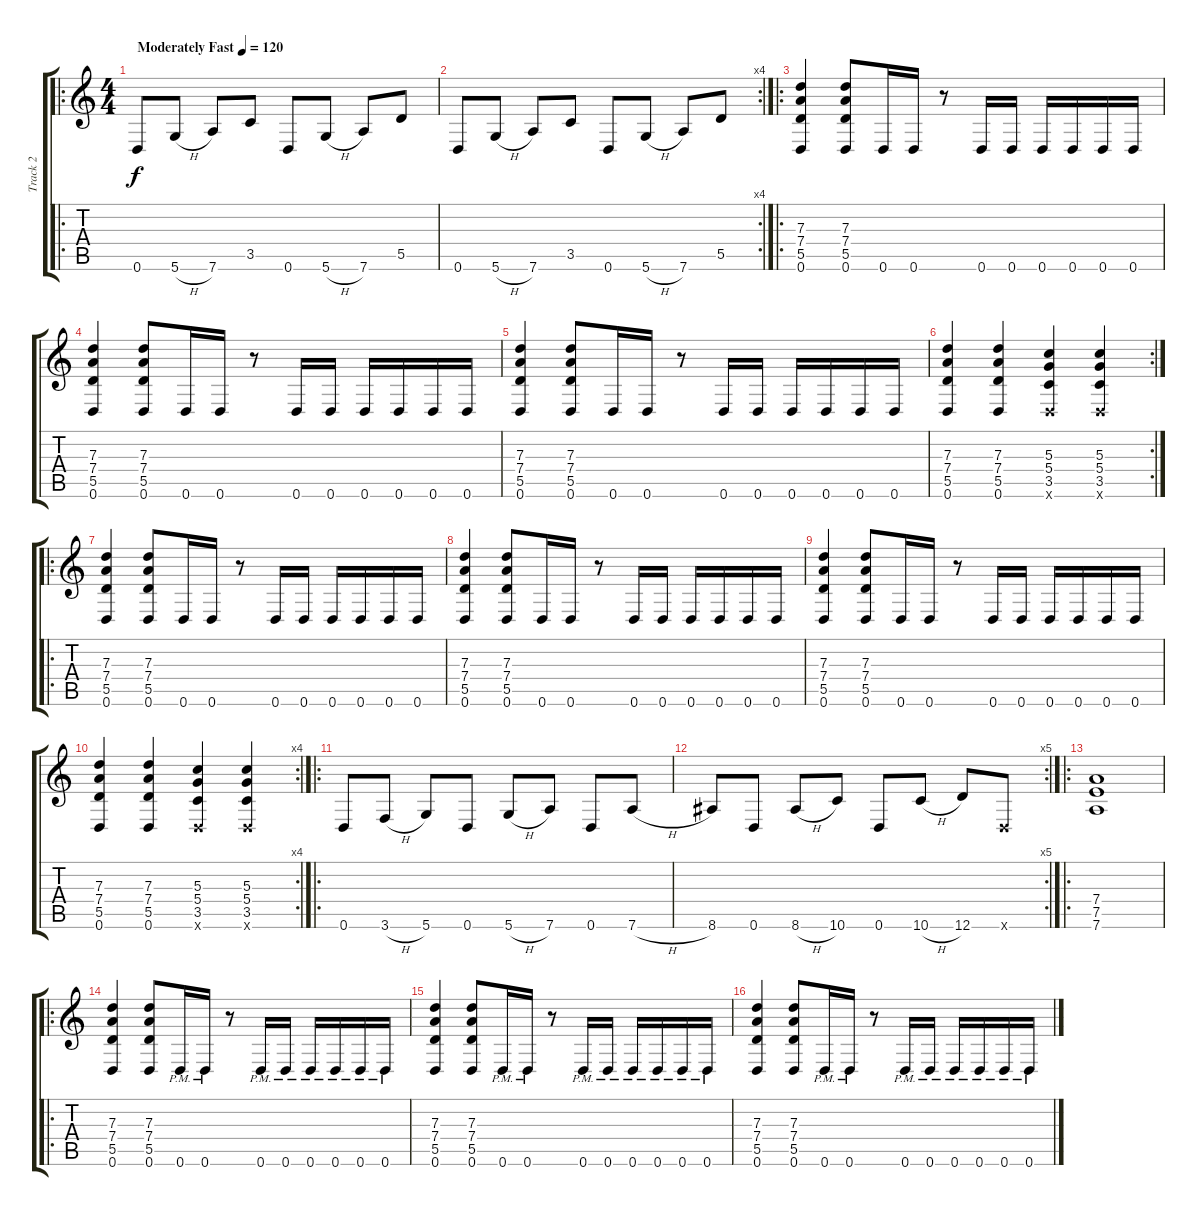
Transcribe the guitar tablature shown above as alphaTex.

\track ("Track 2" "Track 2") {instrument overdrivenguitar}
\staff {score tabs}
\tuning (E4 B3 G3 D3 A2 D2) {hide}
\ro
\ts (4 4)
\tempo (120 "Moderately Fast")
\clef g2
\ks c
0.6.8{dy f instrument overdrivenguitar} 5.6{h}.8 7.6.8 3.5.8 0.6.8 5.6{h}.8 7.6.8 5.5.8 |
\rc 4
0.6.8 5.6{h}.8 7.6.8 3.5.8 0.6.8 5.6{h}.8 7.6.8 5.5.8 |
\ro
(7.3 7.4 5.5 0.6).4 (7.3 7.4 5.5 0.6).8 0.6.16 0.6.16 r.8 0.6.16 0.6.16 0.6.16 0.6.16 0.6.16 0.6.16 |
(7.3 7.4 5.5 0.6).4 (7.3 7.4 5.5 0.6).8 0.6.16 0.6.16 r.8 0.6.16 0.6.16 0.6.16 0.6.16 0.6.16 0.6.16 |
(7.3 7.4 5.5 0.6).4 (7.3 7.4 5.5 0.6).8 0.6.16 0.6.16 r.8 0.6.16 0.6.16 0.6.16 0.6.16 0.6.16 0.6.16 |
\rc 2
(7.3 7.4 5.5 0.6).4 (7.3 7.4 5.5 0.6).4 (5.3 5.4 3.5 0.6{x}).4 (5.3 5.4 3.5 0.6{x}).4 |
\ro
(7.3 7.4 5.5 0.6).4 (7.3 7.4 5.5 0.6).8 0.6.16 0.6.16 r.8 0.6.16 0.6.16 0.6.16 0.6.16 0.6.16 0.6.16 |
(7.3 7.4 5.5 0.6).4 (7.3 7.4 5.5 0.6).8 0.6.16 0.6.16 r.8 0.6.16 0.6.16 0.6.16 0.6.16 0.6.16 0.6.16 |
(7.3 7.4 5.5 0.6).4 (7.3 7.4 5.5 0.6).8 0.6.16 0.6.16 r.8 0.6.16 0.6.16 0.6.16 0.6.16 0.6.16 0.6.16 |
\rc 4
(7.3 7.4 5.5 0.6).4 (7.3 7.4 5.5 0.6).4 (5.3 5.4 3.5 0.6{x}).4 (5.3 5.4 3.5 0.6{x}).4 |
\ro
0.6.8 3.6{h}.8 5.6.8 0.6.8 5.6{h}.8 7.6.8 0.6.8 7.6{h}.8 |
\rc 5
8.6.8 0.6.8 8.6{h}.8 10.6.8 0.6.8 10.6{h}.8 12.6.8 0.6{x}.8 |
\ro
(7.4 7.5 7.6).1 |
\ro
(7.3 7.4 5.5 0.6).4 (7.3 7.4 5.5 0.6).8 0.6{pm}.16 0.6{pm}.16 r.8 0.6{pm}.16 0.6{pm}.16 0.6{pm}.16 0.6{pm}.16 0.6{pm}.16 0.6{pm}.16 |
(7.3 7.4 5.5 0.6).4 (7.3 7.4 5.5 0.6).8 0.6{pm}.16 0.6{pm}.16 r.8 0.6{pm}.16 0.6{pm}.16 0.6{pm}.16 0.6{pm}.16 0.6{pm}.16 0.6{pm}.16 |
(7.3 7.4 5.5 0.6).4 (7.3 7.4 5.5 0.6).8 0.6{pm}.16 0.6{pm}.16 r.8 0.6{pm}.16 0.6{pm}.16 0.6{pm}.16 0.6{pm}.16 0.6{pm}.16 0.6{pm}.16
